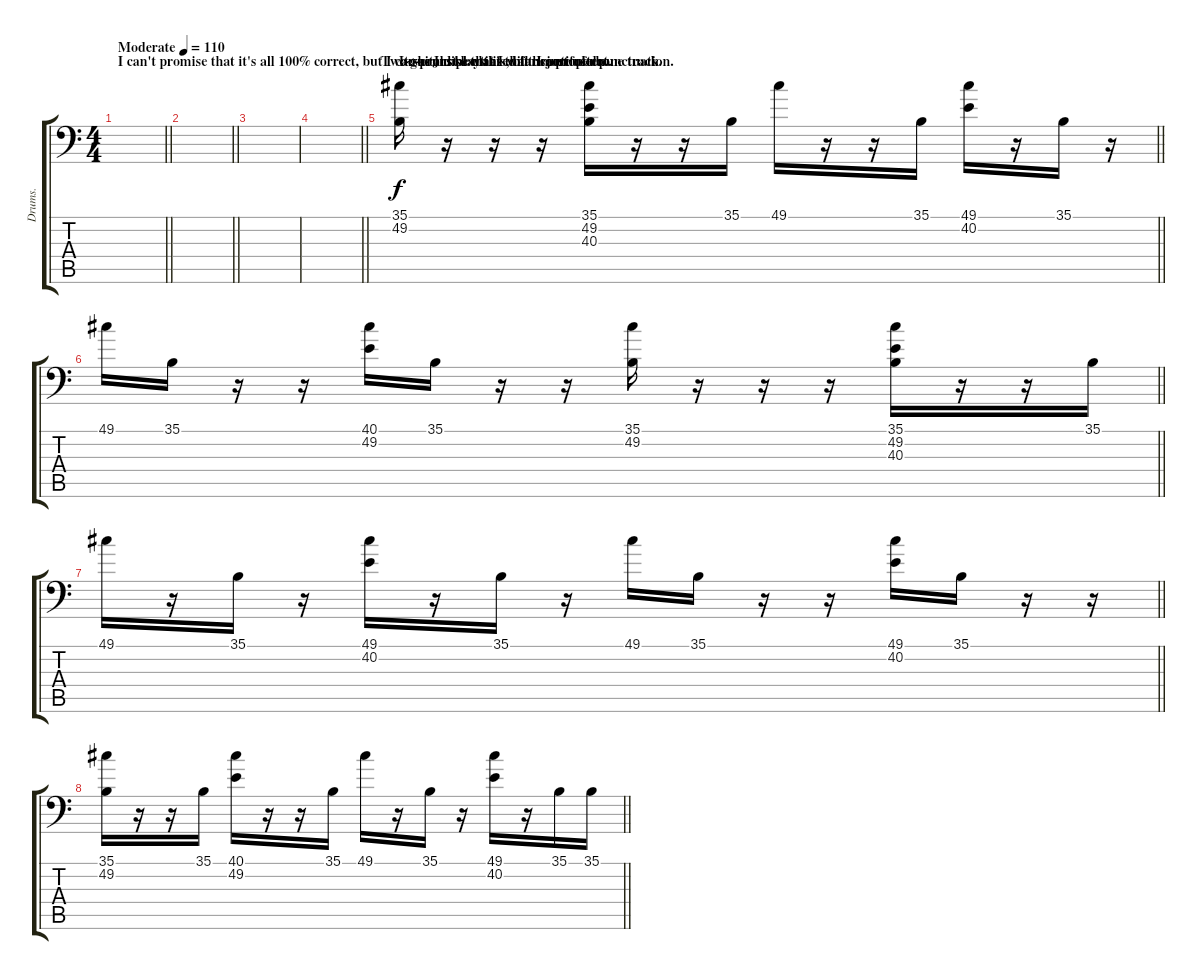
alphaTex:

\track ("Drums." "Drums.") {instrument acousticgrandpiano}
\staff {score tabs}
\tuning (C-1 C-1 C-1 C-1 C-1 C-1) {hide}
\ts (4 4)
\section ("" "I can't promise that it's all 100% correct, but I can promise that I will use proper punctuation.")
\tempo (110 "Moderate")
\clef f4
\barLineRight lightlight
\ks c
|
\section ("" "                                                               <--- Just look at that beautiful dot.")
\barLineRight lightlight
|
\section ("" "                                          It should be utilised far more often.")
|
\barLineRight lightlight
|
\section ("" "Two guitars play this, but I just used one track.")
\barLineRight lightlight
(35.1 49.2).16 r.16 r.16 r.16 (35.1 49.2 40.3).16 r.16 r.16 35.1.16 49.1.16 r.16 r.16 35.1.16 (49.1 40.2).16 r.16 35.1.16 r.16 |
\barLineRight lightlight
49.1.16 35.1.16 r.16 r.16 (40.1 49.2).16 35.1.16 r.16 r.16 (35.1 49.2).16 r.16 r.16 r.16 (35.1 49.2 40.3).16 r.16 r.16 35.1.16 |
\barLineRight lightlight
49.1.16 r.16 35.1.16 r.16 (49.1 40.2).16 r.16 35.1.16 r.16 49.1.16 35.1.16 r.16 r.16 (49.1 40.2).16 35.1.16 r.16 r.16 |
\barLineRight lightlight
(35.1 49.2).16 r.16 r.16 35.1.16 (40.1 49.2).16 r.16 r.16 35.1.16 49.1.16 r.16 35.1.16 r.16 (49.1 40.2).16 r.16 35.1.16 35.1.16
